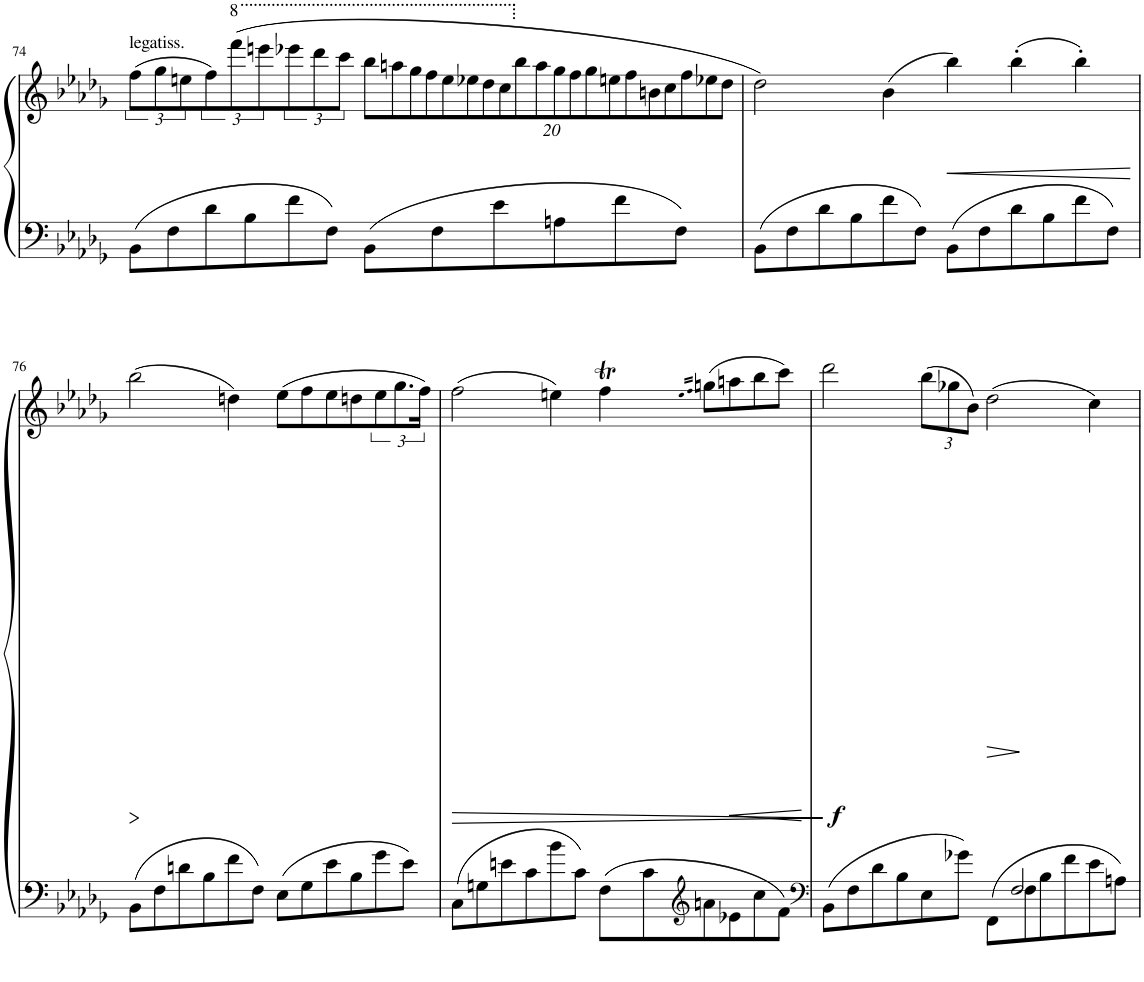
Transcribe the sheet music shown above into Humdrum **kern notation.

**kern	**kern	**dynam
*part1	*part1	*part1
*staff2	*staff1	*staff1/2
*I"Piano	*	*
*I'Pno	*	*
!!LO:PB:g=z
*clefF4	*clefG2	*
*k[b-e-a-d-g-]	*k[b-e-a-d-g-]	*
*M6/4	*M6/4	*
=74	=74	=74
!	!LO:TX:a:t=legatiss.	!
8BB-\L	(12ff\L	.
.	12gg-\	.
8F\	.	.
.	12een\	.
8d-\	12ff\)	.
*	*8va	*
.	(12ffff\	.
8B-\	.	.
.	12eeeen\	.
8f\	12eeee-X\	.
.	12dddd-\	.
8F\J	.	.
.	12cccc\J	.
*	*Xbrackettup	*
8BB-\L	80%3bbb-\L	.
.	80%3aaan\	.
.	80%3ggg-\	.
.	80%3fff\	.
8F\	.	.
.	80%3eee\	.
.	80%3eee-X\	.
.	80%3ddd-\	.
8e-\	.	.
.	80%3ccc\	.
*	*X8va	*
.	80%3bb-\	.
.	80%3aa\	.
8An\	80%3gg-\	.
.	80%3ff\	.
.	80%3gg-\	.
.	80%3een\	.
8f\	.	.
.	80%3ff\	.
.	80%3bn\	.
.	80%3cc\	.
8F\J	.	.
.	80%3ff\	.
.	80%3ee-X\	.
.	80%3dd-\J	.
=75	=75	=75
8BB-\L	2dd-\)	.
8F\	.	.
8d-\	.	.
8B-\	.	.
8f\	(4b-\	.
8F\J	.	.
!	!	!LO:HP:b
8BB-\L	4bb-\)	<
8F\	.	.
8d-\	(4bb-'\	.
8B-\	.	.
8f\	4bb-'\)	.
8F\J	.	.
!!LO:LB:g=z
=76	=76	=76
!	!	!LO:HP:b
8BB-\L	(2bb-\	>
8F\	.	.
8dn\	.	.
8B-\	.	.
8f\	4ddn\)	.
8F\J	.	.
8E-\L	(8ee-\L	.
8G-\	8ff\	.
8e-\	8ee-\	.
8B-\	8ddn\	.
*	*brackettup	*
8g-\	12ee-\	.
.	12.gg-\	.
8e-\J	.	.
.	24ff\Jk)	.
.	.	[
=77	=77	=77
!	!	!LO:HP:b
*	*^	*
8C\L	(2ff\	2.ryy	>
8Gn\	.	.	.
8en\	.	.	.
8c\	.	.	.
8b-\	4een\)	.	.
8c\J	.	.	.
8F\L	4fft\	32ff!LLL	.
.	.	32gg-!	.
.	.	32ff!	.
.	.	32gg-!	.
8c\	.	32ff!	.
.	.	32gg-!J	.
.	.	16ff!JJ	.
*clefG2	*	*	*
.	qeeLL	.	.
.	qffJJ	.	.
8an\	(8ggn\L	2ryy	.
!	!	!	!LO:HP:b
8e-X\	8aan\	.	<
8cc\	8bb-\	.	.
8f\J	8ccc\J)	.	.
*	*v	*v	*
.	.	] [
=78	=78	=78
*clefF4	*	*
*^	*	*
!	!	!	!LO:DY:b
8BB-\L	2..ryy	2ddd-\	f
8F\	.	.	.
8d-\	.	.	.
8B-\	.	.	.
*	*	*Xbrackettup	*
8E-\	.	(12bb-\L	.
.	.	12gg-X\	.
8g-X\J	.	.	.
.	.	12b-\J)	.
8FF\L	.	(2dd-\	.
8F\	2F/	.	.
8B-\	.	.	.
8f\	.	.	.
8e-\	.	4cc\)	.
8An\J	8ryy	.	.
*v	*v	*	*
.	.	]
=	=	=
*-	*-	*-
